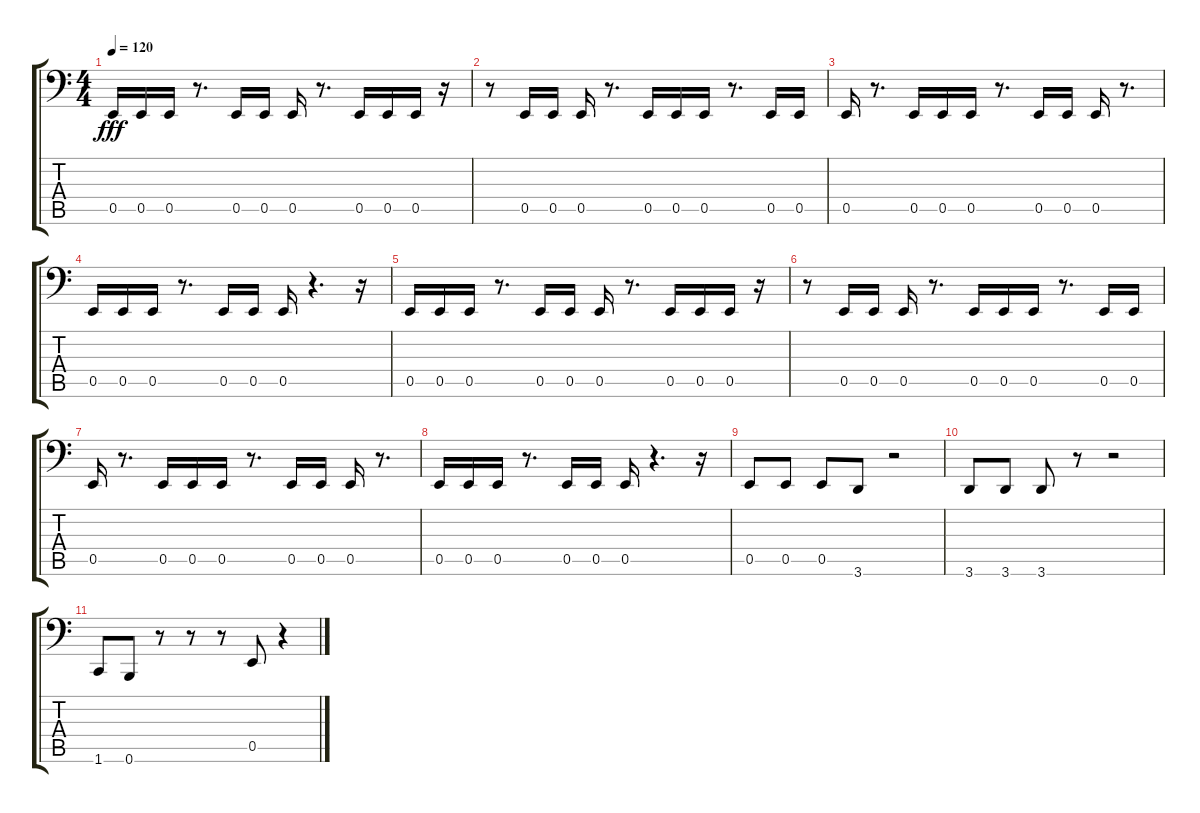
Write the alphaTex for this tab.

\track "" {instrument electricbassfinger}
\staff {score tabs}
\tuning (C3 G2 D2 A1 E1 B0) {hide}
\ts (4 4)
\tempo 120
\clef f4
\ks c
0.5.16{dy fff instrument electricbassfinger} 0.5.16 0.5.16 r.8{d} 0.5.16 0.5.16 0.5.16 r.8{d} 0.5.16 0.5.16 0.5.16 r.16 |
r.8 0.5.16 0.5.16 0.5.16 r.8{d} 0.5.16 0.5.16 0.5.16 r.8{d} 0.5.16 0.5.16 |
0.5.16 r.8{d} 0.5.16 0.5.16 0.5.16 r.8{d} 0.5.16 0.5.16 0.5.16 r.8{d} |
0.5.16 0.5.16 0.5.16 r.8{d} 0.5.16 0.5.16 0.5.16 r.4{d} r.16 |
0.5.16{instrument electricbassfinger} 0.5.16 0.5.16 r.8{d} 0.5.16 0.5.16 0.5.16 r.8{d} 0.5.16 0.5.16 0.5.16 r.16 |
r.8 0.5.16 0.5.16 0.5.16 r.8{d} 0.5.16 0.5.16 0.5.16 r.8{d} 0.5.16 0.5.16 |
0.5.16 r.8{d} 0.5.16 0.5.16 0.5.16 r.8{d} 0.5.16 0.5.16 0.5.16 r.8{d} |
0.5.16 0.5.16 0.5.16 r.8{d} 0.5.16 0.5.16 0.5.16 r.4{d} r.16 |
0.5.8{instrument electricbassfinger} 0.5.8 0.5.8 3.6.8 r.2 |
3.6.8 3.6.8 3.6.8 r.8 r.2 |
1.6.8{instrument electricbassfinger} 0.6.8 r.8 r.8 r.8 0.5.8 r.4
